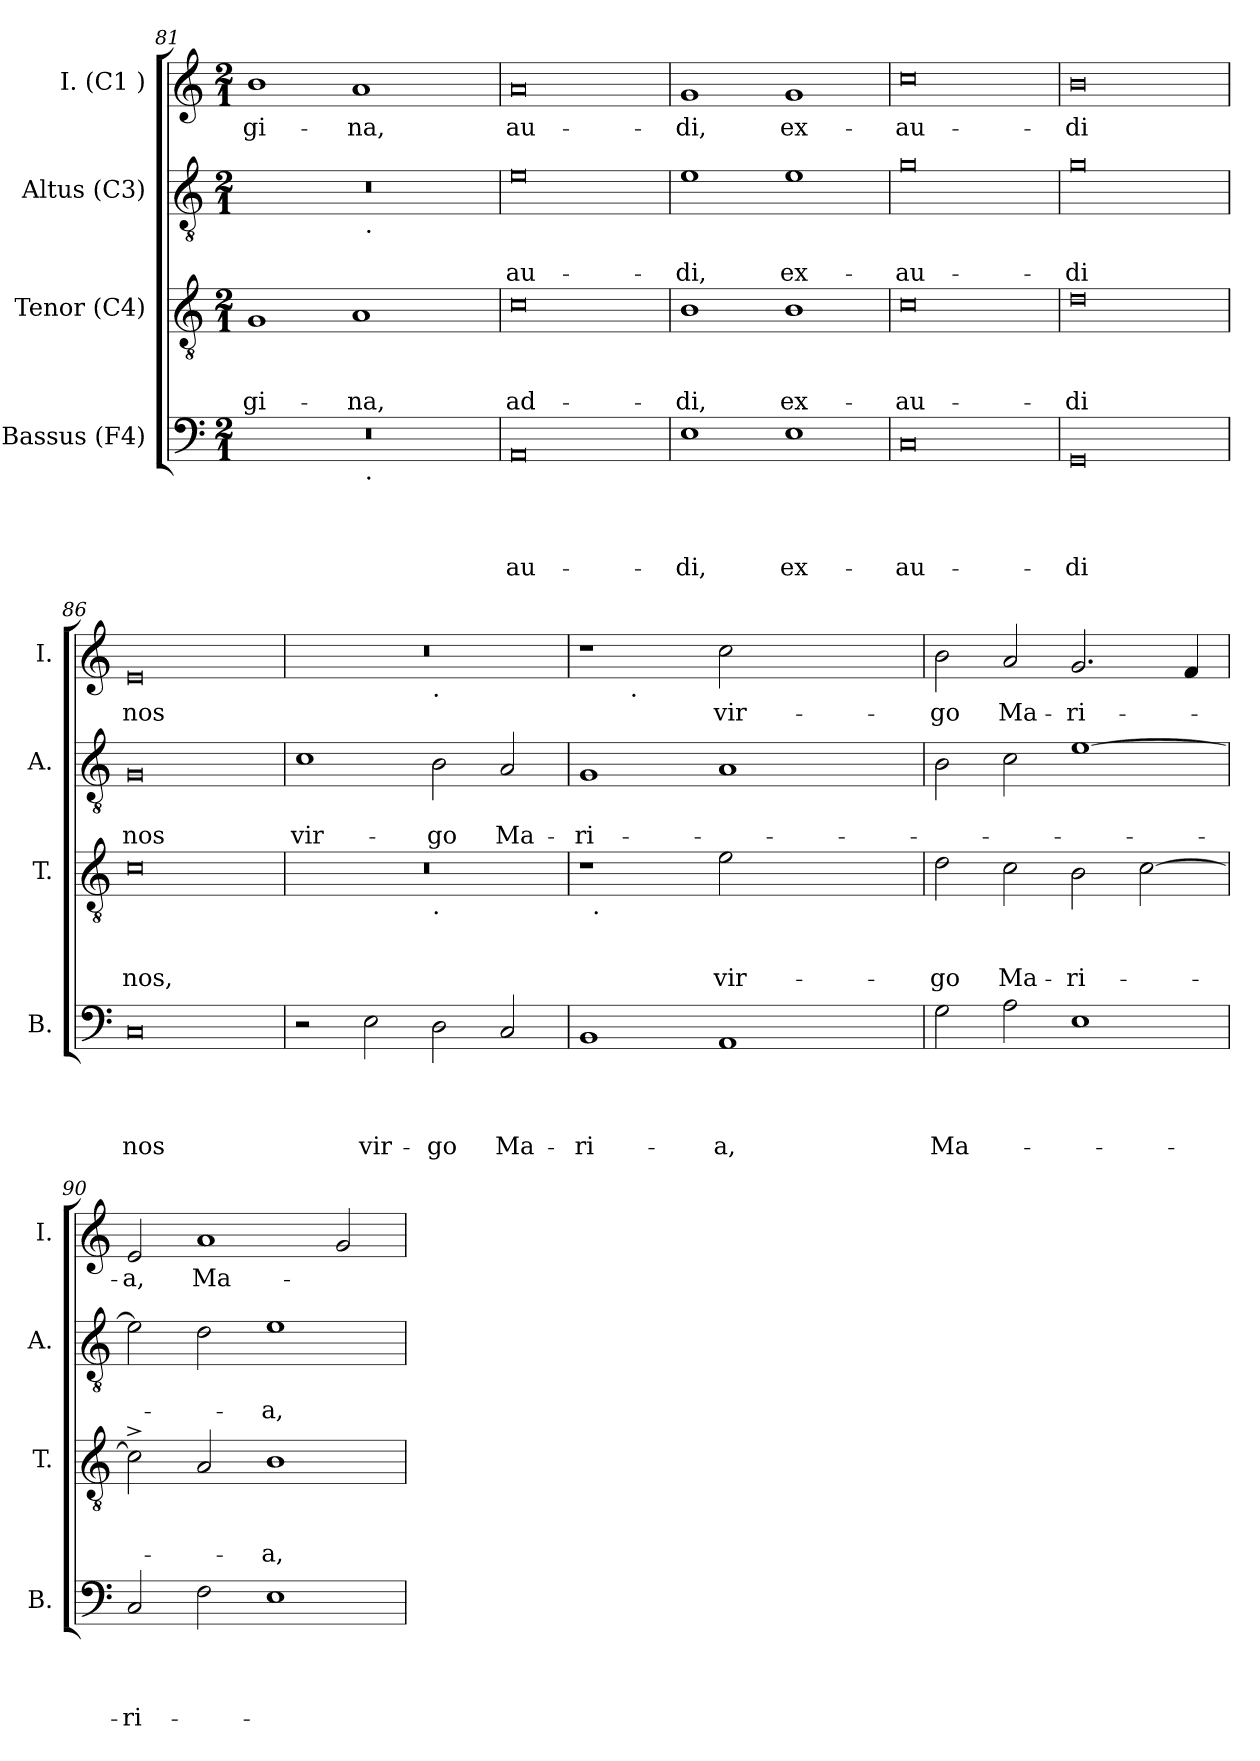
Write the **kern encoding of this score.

**kern	**text	**text	**text	**text	**kern	**text	**text	**text	**kern	**text	**text	**kern	**text
*part4	*part4	*part4	*part4	*part4	*part3	*part3	*part3	*part3	*part2	*part2	*part2	*part1	*part1
*staff4	*staff4	*staff4	*staff4	*staff4	*staff3	*staff3	*staff3	*staff3	*staff2	*staff2	*staff2	*staff1	*staff1
*I"Bassus (F4)	*	*	*	*	*I"Tenor (C4)	*	*	*	*I"Altus (C3)	*	*	*I"I. (C1 )	*
*I'B.	*	*	*	*	*I'T.	*	*	*	*I'A.	*	*	*I'I.	*
!!LO:PB:g=z
*clefF4	*	*	*	*	*clefGv2	*	*	*	*clefGv2	*	*	*clefG2	*
*k[]	*	*	*	*	*k[]	*	*	*	*k[]	*	*	*k[]	*
*C:	*	*	*	*	*C:	*	*	*	*C:	*	*	*C:	*
*M2/1	*	*	*	*	*M2/1	*	*	*	*M2/1	*	*	*M2/1	*
=81	=81	=81	=81	=81	=81	=81	=81	=81	=81	=81	=81	=81	=81
!	!	!	!	!	!	!	!	!LO:LY:b	!	!	!	!	!LO:LY:b
*^	*	*	*	*	*	*	*	*	*^	*	*	*	*
0r	1ryy	.	.	.	.	1G	.	.	-gi-	0r	1ryy	.	.	1b	-gi-
!	!	!	!	!	!	!	!	!	!LO:LY:b	!	!	!	!	!	!LO:LY:b
.	32ryy	.	.	.	.	1A	.	.	-na,	.	32ryy	.	.	1a	-na,
!	!	!	!	!	!	!	!	!	!	!	!LO:TX:b:t=.	!	!	!	!
!	!LO:TX:b:t=.	!	!	!	!	!	!	!	!	!	!	!	!	!	!
.	2ryy	.	.	.	.	.	.	.	.	.	2ryy	.	.	.	.
.	4...ryy	.	.	.	.	.	.	.	.	.	4...ryy	.	.	.	.
=82	=82	=82	=82	=82	=82	=82	=82	=82	=82	=82	=82	=82	=82	=82	=82
!	!	!	!	!	!LO:LY:b:rj	!	!	!	!LO:LY:b:rj	!	!	!	!LO:LY:b:rj	!	!LO:LY:b:rj
*v	*v	*	*	*	*	*	*	*	*	*v	*v	*	*	*	*
0AA	.	.	.	au-	0c	.	.	ad-	0e	.	au-	0a	au-
=83	=83	=83	=83	=83	=83	=83	=83	=83	=83	=83	=83	=83	=83
!	!	!	!	!LO:LY:b	!	!	!	!LO:LY:b	!	!	!LO:LY:b	!	!LO:LY:b
1E	.	.	.	-di,	1B	.	.	-di,	1e	.	-di,	1g	-di,
!	!	!	!	!LO:LY:b	!	!	!	!LO:LY:b	!	!	!LO:LY:b	!	!LO:LY:b
1E	.	.	.	ex-	1B	.	.	ex-	1e	.	ex-	1g	ex-
=84	=84	=84	=84	=84	=84	=84	=84	=84	=84	=84	=84	=84	=84
!	!	!	!	!LO:LY:b:rj	!	!	!	!LO:LY:b:rj	!	!	!LO:LY:b:rj	!	!LO:LY:b:rj
0C	.	.	.	-au-	0c	.	.	-au-	0g	.	-au-	0cc	-au-
=85	=85	=85	=85	=85	=85	=85	=85	=85	=85	=85	=85	=85	=85
!	!	!	!	!LO:LY:b:rj	!	!	!	!LO:LY:b:rj	!	!	!LO:LY:b:rj	!	!LO:LY:b:rj
0GG	.	.	.	-di	0d	.	.	-di	0g	.	-di	0b	-di
=86	=86	=86	=86	=86	=86	=86	=86	=86	=86	=86	=86	=86	=86
!	!	!	!	!LO:LY:b	!	!	!	!LO:LY:b	!	!	!LO:LY:b:rj	!	!LO:LY:b
0C	.	.	.	nos	0c	.	.	nos,	0G	.	nos	0e	nos
=87	=87	=87	=87	=87	=87	=87	=87	=87	=87	=87	=87	=87	=87
!	!	!	!	!	!	!	!	!	!	!	!LO:LY:b	!	!
*	*	*	*	*	*^	*	*	*	*	*	*	*^	*
2r	.	.	.	.	0r	1ryy	.	.	.	1c	.	vir-	0r	1ryy	.
!	!	!	!	!LO:LY:b	!	!	!	!	!	!	!	!	!	!	!
2E\	.	.	.	vir-	.	.	.	.	.	.	.	.	.	.	.
!	!	!	!	!	!	!	!	!	!	!	!	!	!	!LO:TX:b:t=.	!
!	!	!	!	!	!	!LO:TX:b:t=.	!	!	!	!	!	!	!	!	!
!	!	!	!	!LO:LY:b	!	!	!	!	!	!	!	!LO:LY:b	!	!	!
2D\	.	.	.	-go	.	1ryy	.	.	.	2B\	.	-go	.	1ryy	.
!	!	!	!	!LO:LY:b	!	!	!	!	!	!	!	!LO:LY:b	!	!	!
2C/	.	.	.	Ma-	.	.	.	.	.	2A/	.	Ma-	.	.	.
=88	=88	=88	=88	=88	=88	=88	=88	=88	=88	=88	=88	=88	=88	=88	=88
!	!	!	!	!LO:LY:b	!	!	!	!	!	!	!	!LO:LY:b	!	!	!
1BB	.	.	.	-ri-	1r	32ryy	.	.	.	1G	.	-ri-	1r	8..ryy	.
!	!	!	!	!	!	!LO:TX:b:t=.	!	!	!	!	!	!	!	!	!
.	.	.	.	.	.	1ryy	.	.	.	.	.	.	.	.	.
!	!	!	!	!	!	!	!	!	!	!	!	!	!	!LO:TX:b:t=.	!
.	.	.	.	.	.	.	.	.	.	.	.	.	.	1ryy	.
!	!	!	!	!LO:LY:b	!	!	!	!	!LO:LY:b	!	!	!	!	!	!LO:LY:b
1AA	.	.	.	-a,	2e\	.	.	.	vir-	1A	.	.	2cc\	.	vir-
.	.	.	.	.	.	2ryy	.	.	.	.	.	.	.	.	.
.	.	.	.	.	.	.	.	.	.	.	.	.	.	2ryy	.
.	.	.	.	.	2ryy	.	.	.	.	.	.	.	2ryy	.	.
.	.	.	.	.	.	4...ryy	.	.	.	.	.	.	.	.	.
.	.	.	.	.	.	.	.	.	.	.	.	.	.	4ryy	.
.	.	.	.	.	.	.	.	.	.	.	.	.	.	32ryy	.
!!LO:LB:g=z
=89	=89	=89	=89	=89	=89	=89	=89	=89	=89	=89	=89	=89	=89	=89	=89
!	!	!	!	!LO:LY:b	!	!	!	!	!LO:LY:b	!	!	!	!	!	!LO:LY:b
*	*	*	*	*	*v	*v	*	*	*	*	*	*	*v	*v	*
2G\	.	.	.	Ma-	2d\	.	.	-go	2B\	.	.	2b\	-go
!	!	!	!	!	!	!	!	!LO:LY:b	!	!	!	!	!LO:LY:b
2A\	.	.	.	.	2c\	.	.	Ma-	2c\	.	.	2a/	Ma-
!	!	!	!	!	!	!	!	!LO:LY:b	!	!	!	!	!LO:LY:b
1E	.	.	.	.	2B\	.	.	-ri-	[>1e	.	.	2.g/	-ri-
.	.	.	.	.	[>2c\	.	.	.	.	.	.	.	.
.	.	.	.	.	.	.	.	.	.	.	.	4f/	.
=90	=90	=90	=90	=90	=90	=90	=90	=90	=90	=90	=90	=90	=90
!	!	!	!	!LO:LY:b	!	!	!	!	!	!	!	!	!LO:LY:b
2C/	.	.	.	-ri-	2c^>\]	.	.	.	2e\]	.	.	2e/	-a,
!	!	!	!	!	!	!	!	!	!	!	!	!	!LO:LY:b
2F\	.	.	.	.	2A/	.	.	.	2d\	.	.	1a	Ma-
!	!	!	!	!	!	!	!	!LO:LY:b	!	!	!LO:LY:b	!	!
1E	.	.	.	.	1B	.	.	-a,	1e	.	-a,	.	.
.	.	.	.	.	.	.	.	.	.	.	.	2g/	.
=	=	=	=	=	=	=	=	=	=	=	=	=	=
*-	*-	*-	*-	*-	*-	*-	*-	*-	*-	*-	*-	*-	*-
